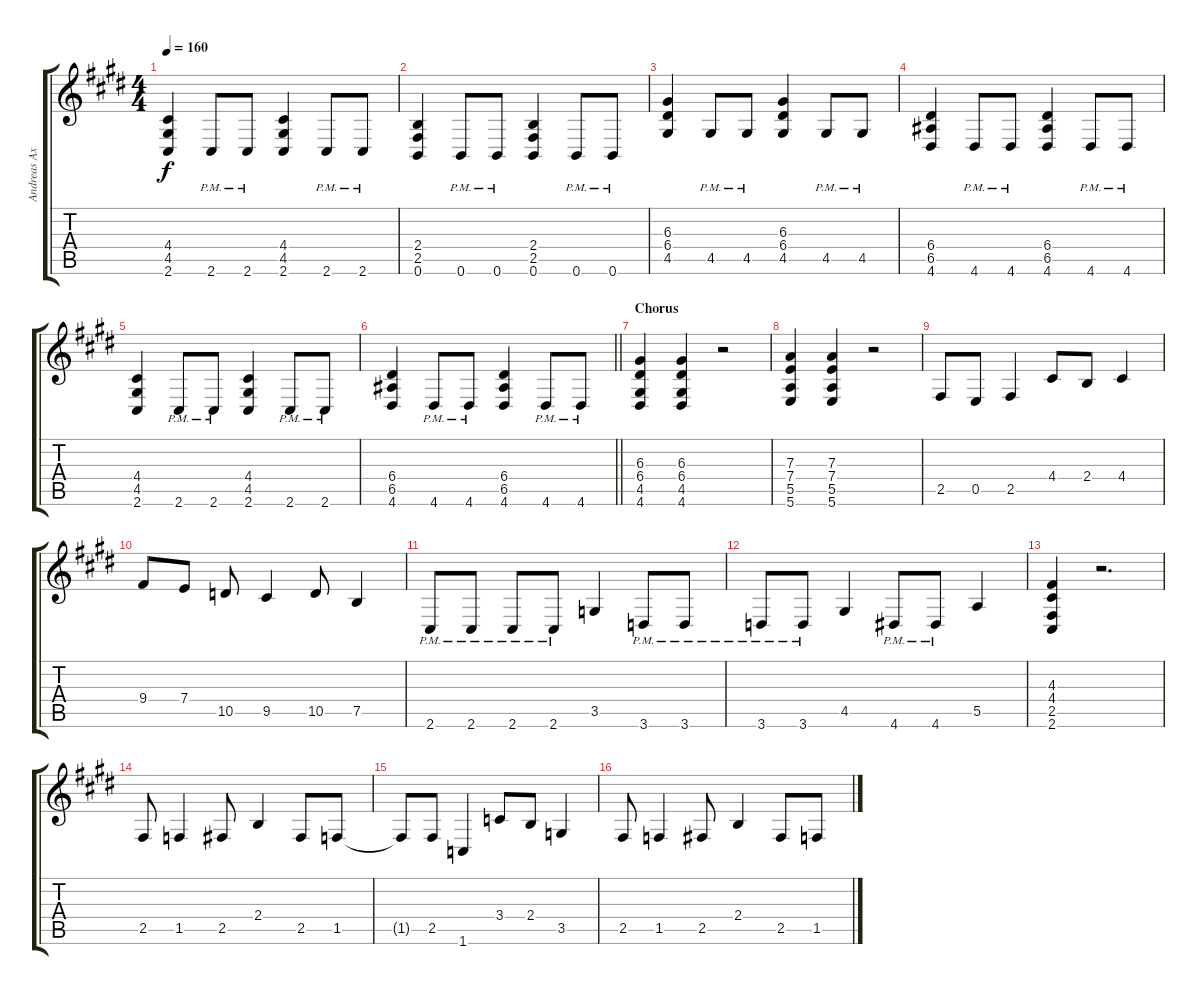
\track ("Andreas Axelsson" "Andreas Ax") {instrument distortionguitar}
\staff {score tabs}
\tuning (B3 Gb3 D3 A2 E2 B1) {hide}
\ts (4 4)
\tempo 160
\clef g2
\ks e
(4.4 4.5 2.6).4{dy f} 2.6{pm}.8 2.6{pm}.8 (4.4 4.5 2.6).4 2.6{pm}.8 2.6{pm}.8 |
(2.4 2.5 0.6).4 0.6{pm}.8 0.6{pm}.8 (2.4 2.5 0.6).4 0.6{pm}.8 0.6{pm}.8 |
(6.3 6.4 4.5).4 4.5{pm}.8 4.5{pm}.8 (6.3 6.4 4.5).4 4.5{pm}.8 4.5{pm}.8 |
(6.4 6.5 4.6).4 4.6{pm}.8 4.6{pm}.8 (6.4 6.5 4.6).4 4.6{pm}.8 4.6{pm}.8 |
(4.4 4.5 2.6).4 2.6{pm}.8 2.6{pm}.8 (4.4 4.5 2.6).4 2.6{pm}.8 2.6{pm}.8 |
\barLineRight lightlight
(6.4 6.5 4.6).4 4.6{pm}.8 4.6{pm}.8 (6.4 6.5 4.6).4 4.6{pm}.8 4.6{pm}.8 |
\section ("" "Chorus")
(6.3 6.4 4.5 4.6).4 (6.3 6.4 4.5 4.6).4 r.2 |
(7.3 7.4 5.5 5.6).4 (7.3 7.4 5.5 5.6).4 r.2 |
2.5.8 0.5.8 2.5.4 4.4.8 2.4.8 4.4.4 |
9.4.8 7.4.8 10.5.8 9.5.4 10.5.8 7.5.4 |
2.6{pm}.8 2.6{pm}.8 2.6{pm}.8 2.6{pm}.8 3.5.4 3.6{pm}.8 3.6{pm}.8 |
3.6{pm}.8 3.6{pm}.8 4.5.4 4.6{pm}.8 4.6{pm}.8 5.5.4 |
(4.3 4.4 2.5 2.6).4 r.2{d} |
2.5.8 1.5.4 2.5.8 2.4.4 2.5.8 1.5.8 |
1.5{t}.8 2.5.8 1.6.4 3.4.8 2.4.8 3.5.4 |
2.5.8 1.5.4 2.5.8 2.4.4 2.5.8 1.5.8
